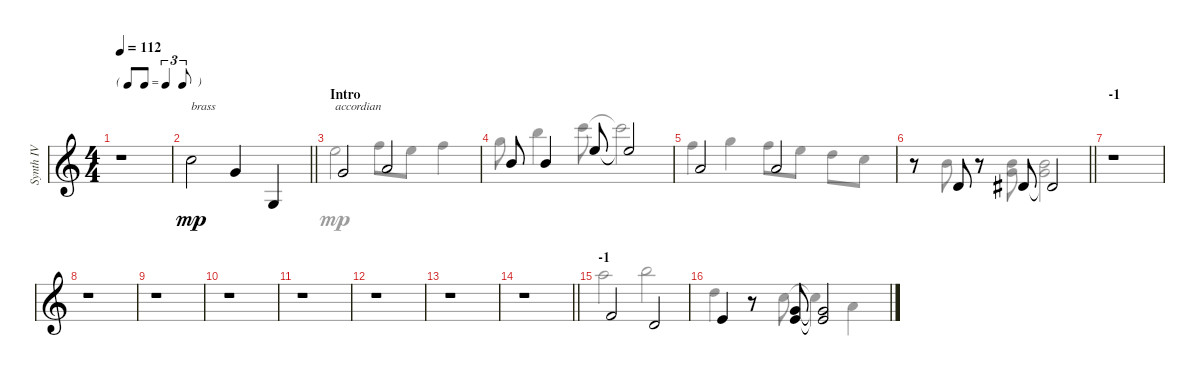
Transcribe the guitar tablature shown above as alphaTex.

\track ("Synth IV" "Synth IV") {instrument englishhorn}
\staff {score}
\tuning (E4 B3 G3 D3 A2 E2 B1) {hide}
\voice
\ts (4 4)
\tf triplet8th
\tempo 112
\clef g2
\ks c
r.1{dy mp instrument englishhorn} |
\barLineRight lightlight
8.1.2{txt "brass"} 3.1.4 0.3.4 |
\section ("" "Intro")
3.1.2{txt "accordian"} 5.1.2 |
7.1.8 7.1.4 12.1.8 12.1{t}.2 |
5.1.2 5.1.2 |
\barLineRight lightlight
r.8 3.2.8 r.8 4.2.8 4.2{t}.2 |
\section ("" "-1")
r.1 |
r.1 |
r.1 |
r.1 |
r.1 |
r.1 |
r.1 |
\barLineRight lightlight
r.1 |
\section ("" "-1")
1.1.2 3.2.2 |
0.1.4 r.8 (0.1 8.2).8 (0.1{t} 8.2{t}).2
\voice
\clef g2
\ottava regular
\simile none
\ks c
|
\barLineRight lightlight
|
12.1.2 13.1.8 12.1.8 13.1.4 |
15.1.8 19.1.4 20.1.8 20.1{t}.2 |
13.1.4 15.1.4 13.1.8 12.1.8 10.1.8 8.1.8 |
\barLineRight lightlight
r.8 7.1.8 r.8 (7.1 8.2).8 (3.1 12.2).2 |
|
|
|
|
|
|
|
\barLineRight lightlight
|
17.1.2 19.1.2 |
10.1.4 r.8 8.1.8 8.1{t}.4 5.1.4
